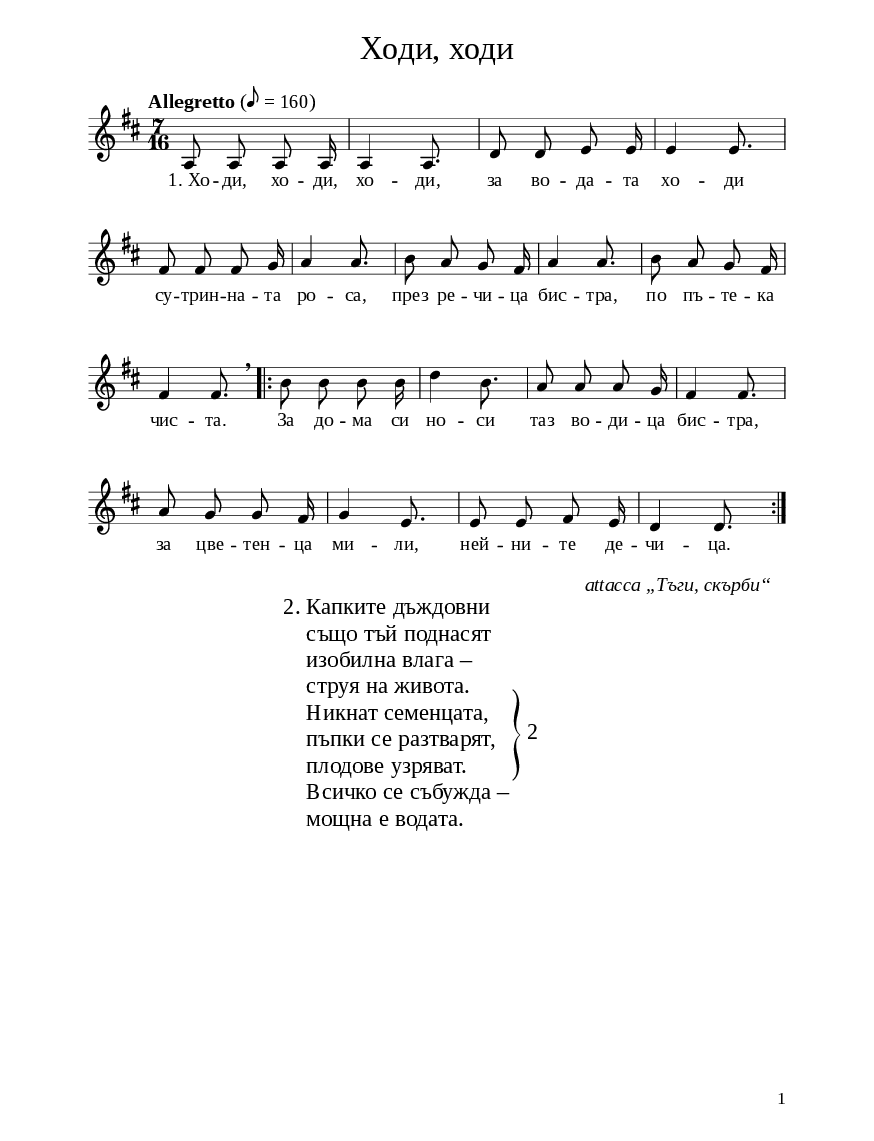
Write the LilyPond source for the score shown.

\version "2.24.4"

% include paper part and global functions
\include "include/globals.ily"

"rightBraces088" = \markup {
  \column {
    % repeat braces




    \translate #'(0 . -15.6 )
    \right-brace #44

  }
  \column {
    % repeat numbers




    \translate #'(0 . -16.0 )
    2
  }
}

\bookpart {
  \label #'ref088
  \tocItem \markup "Ходи, ходи"
  \include "include/bookpart-paper.ily"
  \score {
    \include "include/score-layout.ily"

    \new Voice \absolute  {
      \clef treble
      \key d \major
      \time 7/16
      \tempoFunc "Allegretto" 8 "160"
      a8 a8 a8 a16 | a4 a8. | d'8 d'8 e'8 e'16 | e'4 e'8. | \break

      fis'8 fis'8 fis'8 g'16 | a'4 a'8. | b'8 a'8 g'8 fis'16 | a'4 a'8. | b'8 a'8 g'8 fis'16 | \break

      fis'4 fis'8. \breathe | \bar ".|:" b'8 b'8 b'8 b'16| d''4 b'8. | a'8 a'8 a'8 g'16 | fis'4 fis'8. | \break

      a'8 g'8 g'8 fis'16 | g'4 e'8. | e'8 e'8 fis'8 e'16 | d'4 d'8. | \bar ":|."


    }
    \addlyrics {
      "1. Хо" -- ди, хо -- ди, хо -- ди, за во -- да -- та хо -- ди

      су -- трин -- на -- та ро -- са, през ре -- чи -- ца бис -- тра, по пъ -- те -- ка

      чис -- та. За до -- ма  си но -- си  таз во -- ди -- ца бис -- тра,

      за цве -- тен -- ца ми -- ли, ней -- ни -- те де -- чи -- ца.
    }

    \header {
      title = \titleFunc #'ref_desc_14 "Ходи, ходи" "Hodi, hodi"
    }

    \midi{}

  } % score

  \markup \huge \italic \dc-one-nobold "attacca „Тъги, скърби“"

  \markup \abs-fontsize #11 {
    \hspace #25
    \override #`(baseline-skip . ,bgCoupletBaselineSkip)
    \column {


      \line { 2. Капките дъждовни}
      \line { "   "също тъй поднасят}
      \line { "   "изобилна влага – }
      \line { "   "струя на живота. }
      \line { "   "Никнат семенцата, }
      \line { "   "пъпки се разтварят,}
      \line { "   "плодове узряват.}
      \line { "   "Всичко се събужда – }
      \line { "   "мощна е водата. }
    } \"rightBraces088"

  }


} % bookpart
